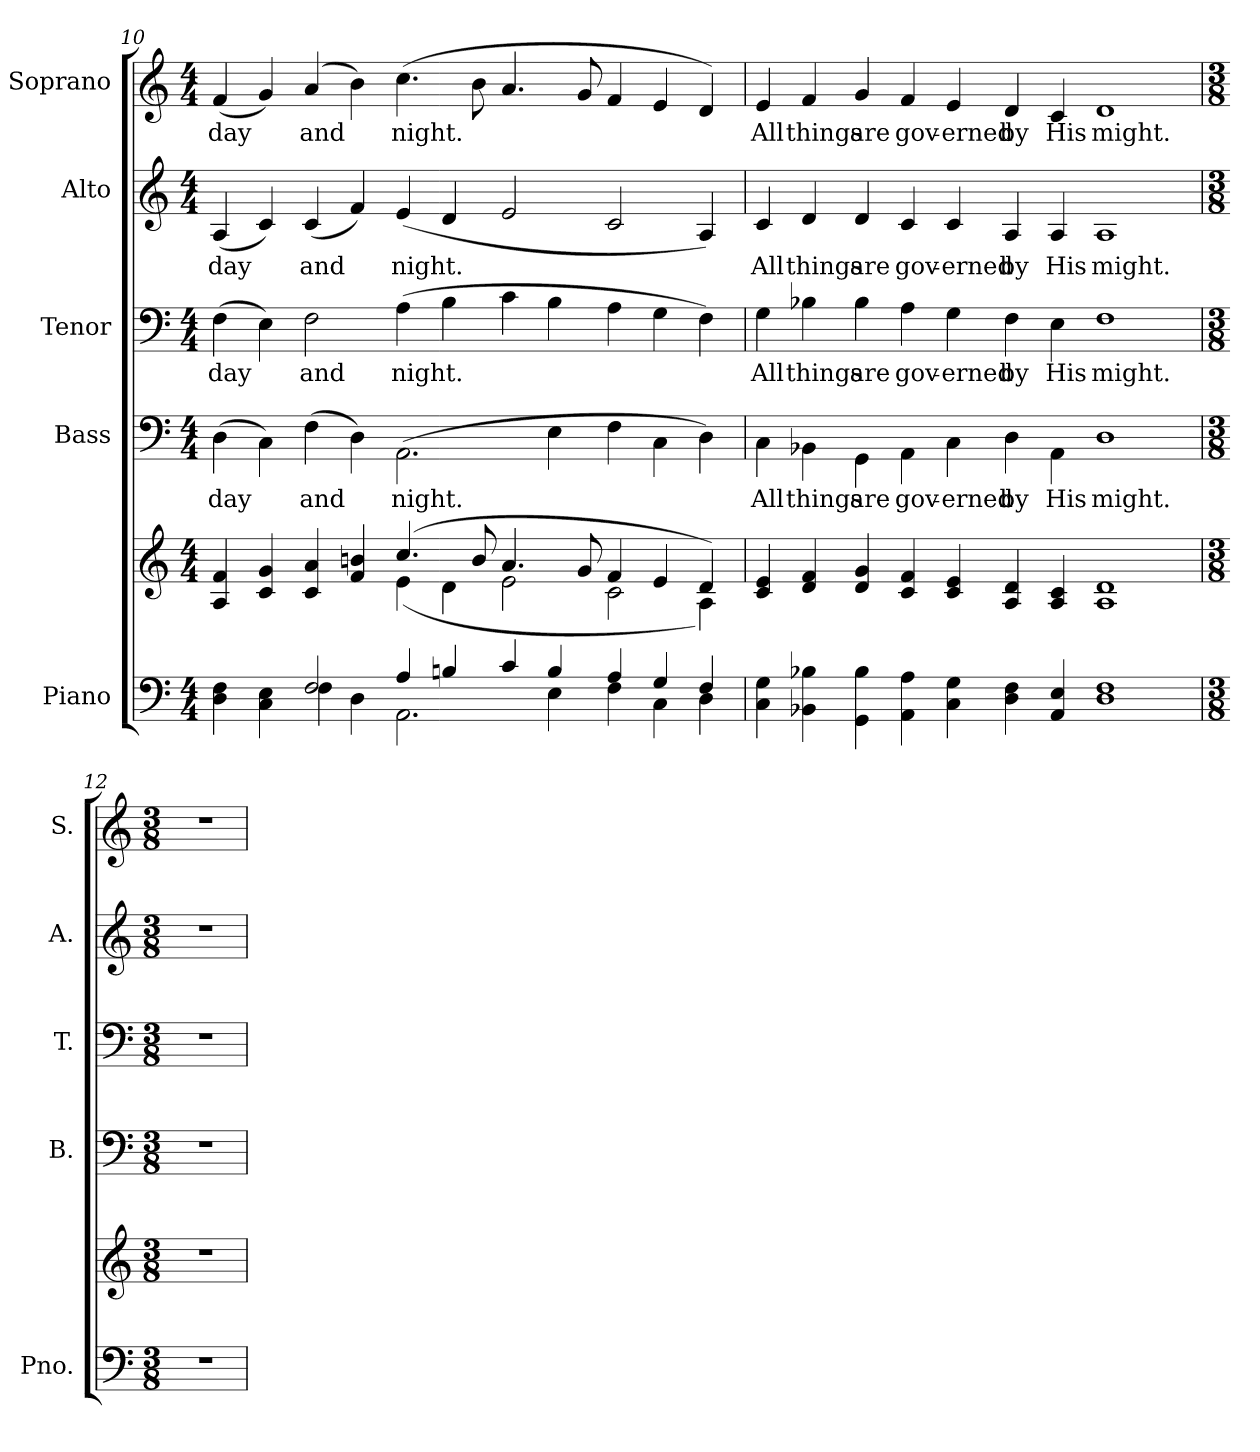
**kern	**kern	**kern	**text	**kern	**text	**kern	**text	**kern	**text
*part5	*part5	*part4	*part4	*part3	*part3	*part2	*part2	*part1	*part1
*staff6	*staff5	*staff4	*staff4	*staff3	*staff3	*staff2	*staff2	*staff1	*staff1
*I"Piano	*	*I"Bass	*	*I"Tenor	*	*I"Alto	*	*I"Soprano	*
*I'Pno.	*	*I'B.	*	*I'T.	*	*I'A.	*	*I'S.	*
!!LO:PB:g=z
*clefF4	*clefG2	*clefF4	*	*clefF4	*	*clefG2	*	*clefG2	*
*k[]	*k[]	*k[]	*	*k[]	*	*k[]	*	*k[]	*
*C:	*C:	*C:	*	*C:	*	*C:	*	*C:	*
*M4/4	*M4/4	*M4/4	*	*M4/4	*	*M4/4	*	*M4/4	*
=10	=10	=10	=10	=10	=10	=10	=10	=10	=10
*^	*^	*	*	*	*	*	*	*	*
!	!	!	!	!	!LO:LY:b:color=#000000	!	!	!	!	!	!
!	!	!	!	!	!	!	!LO:LY:b:color=#000000	!	!	!	!
!	!	!	!	!	!	!	!	!	!LO:LY:b:color=#000000	!	!
!	!	!	!	!	!	!	!	!	!	!	!LO:LY:b:color=#000000
4Di\ 4Fi	2ryy	((4Ai/ 4fi	2ryy	(4Di\	day	(4Fi\	day	(4Ai/	day	(4fi/	day
4Ci\ 4Ei	.	4ci/ 4gi	.	4Ci\)	.	4Ei\)	.	4ci/)	.	4gi/)	.
!	!	!	!	!	!LO:LY:b:color=#000000	!	!	!	!	!	!
!	!	!	!	!	!	!	!LO:LY:b:color=#000000	!	!	!	!
!	!	!	!	!	!	!	!	!	!LO:LY:b:color=#000000	!	!
!	!	!	!	!	!	!	!	!	!	!	!LO:LY:b:color=#000000
2Fi/	4Fi\	((4ci/ 4ai	2ryy	(4Fi\	and	2Fi\	and	(4ci/	and	(4ai/	and
.	4Di\	4fi/ 4bni	.	4Di\)	.	.	.	4fi/)	.	4bi\)	.
!	!	!	!	!	!LO:LY:b:color=#000000	!	!	!	!	!	!
!	!	!	!	!	!	!	!LO:LY:b:color=#000000	!	!	!	!
!	!	!	!	!	!	!	!	!	!LO:LY:b:color=#000000	!	!
!	!	!	!	!	!	!	!	!	!	!	!LO:LY:b:color=#000000
4Ai/	2.AAi\	(4.cci/	(4ei\	(2.AAi\	night.	(4Ai\	night.	(4ei/	night.	(4.cci\	night.
4Bni/	.	.	4di\	.	.	4Bi\	.	4di/	.	.	.
.	.	8bi/	.	.	.	.	.	.	.	8bi\	.
4ci/	.	4.ai/	2ei\	.	.	4ci\	.	2ei/	.	4.ai/	.
4Bi/	4Ei\	.	.	4Ei\	.	4Bi\	.	.	.	.	.
.	.	8gi/	.	.	.	.	.	.	.	8gi/	.
4Ai/	4Fi\	4fi/	2ci\	4Fi\	.	4Ai\	.	2ci/	.	4fi/	.
4Gi/	4Ci\	4ei/	.	4Ci\	.	4Gi\	.	.	.	4ei/	.
4Fi/	4Di\	4di/)	4Ai\)	4Di\)	.	4Fi\)	.	4Ai/)	.	4di/)	.
*v	*v	*	*	*	*	*	*	*	*	*	*
*	*v	*v	*	*	*	*	*	*	*	*
!!LO:PB:g=z
=11	=11	=11	=11	=11	=11	=11	=11	=11	=11
*^	*^	*	*	*	*	*	*	*	*
!	!	!	!	!	!LO:LY:b:color=#000000	!	!	!	!	!	!
*v	*v	*	*	*	*	*	*	*	*	*	*
*	*v	*v	*	*	*	*	*	*	*	*
*^	*^	*	*	*	*	*	*	*	*
!	!	!	!	!	!	!	!LO:LY:b:color=#000000	!	!	!	!
*v	*v	*	*	*	*	*	*	*	*	*	*
*	*v	*v	*	*	*	*	*	*	*	*
*^	*^	*	*	*	*	*	*	*	*
!	!	!	!	!	!	!	!	!	!LO:LY:b:color=#000000	!	!
*v	*v	*	*	*	*	*	*	*	*	*	*
*	*v	*v	*	*	*	*	*	*	*	*
*^	*^	*	*	*	*	*	*	*	*
!	!	!	!	!	!	!	!	!	!	!	!LO:LY:b:color=#000000
*v	*v	*	*	*	*	*	*	*	*	*	*
*	*v	*v	*	*	*	*	*	*	*	*
4Ci\ 4Gi	4ci/ 4ei	4Ci\	All	4Gi\	All	4ci/	All	4ei/	All
!	!	!	!LO:LY:b:color=#000000	!	!	!	!	!	!
!	!	!	!	!	!LO:LY:b:color=#000000	!	!	!	!
!	!	!	!	!	!	!	!LO:LY:b:color=#000000	!	!
!	!	!	!	!	!	!	!	!	!LO:LY:b:color=#000000
4BB-Xi\ 4B-Xi	4di/ 4fi	4BB-Xi\	things	4B-Xi\	things	4di/	things	4fi/	things
!	!	!	!LO:LY:b:color=#000000	!	!	!	!	!	!
!	!	!	!	!	!LO:LY:b:color=#000000	!	!	!	!
!	!	!	!	!	!	!	!LO:LY:b:color=#000000	!	!
!	!	!	!	!	!	!	!	!	!LO:LY:b:color=#000000
4GGi\ 4B-i	4di/ 4gi	4GGi\	are	4B-i\	are	4di/	are	4gi/	are
!	!	!	!LO:LY:b:color=#000000	!	!	!	!	!	!
!	!	!	!	!	!LO:LY:b:color=#000000	!	!	!	!
!	!	!	!	!	!	!	!LO:LY:b:color=#000000	!	!
!	!	!	!	!	!	!	!	!	!LO:LY:b:color=#000000
4AAi\ 4Ai	4ci/ 4fi	4AAi\	gov-	4Ai\	gov-	4ci/	gov-	4fi/	gov-
!	!	!	!LO:LY:b:color=#000000	!	!	!	!	!	!
!	!	!	!	!	!LO:LY:b:color=#000000	!	!	!	!
!	!	!	!	!	!	!	!LO:LY:b:color=#000000	!	!
!	!	!	!	!	!	!	!	!	!LO:LY:b:color=#000000
4Ci\ 4Gi	4ci/ 4ei	4Ci\	-erned	4Gi\	-erned	4ci/	-erned	4ei/	-erned
!	!	!	!LO:LY:b:color=#000000	!	!	!	!	!	!
!	!	!	!	!	!LO:LY:b:color=#000000	!	!	!	!
!	!	!	!	!	!	!	!LO:LY:b:color=#000000	!	!
!	!	!	!	!	!	!	!	!	!LO:LY:b:color=#000000
4Di\ 4Fi	4Ai/ 4di	4Di\	by	4Fi\	by	4Ai/	by	4di/	by
!	!	!	!LO:LY:b:color=#000000	!	!	!	!	!	!
!	!	!	!	!	!LO:LY:b:color=#000000	!	!	!	!
!	!	!	!	!	!	!	!LO:LY:b:color=#000000	!	!
!	!	!	!	!	!	!	!	!	!LO:LY:b:color=#000000
4AAi/ 4Ei	4Ai/ 4ci	4AAi\	His	4Ei\	His	4Ai/	His	4ci/	His
!	!	!	!LO:LY:b:color=#000000	!	!	!	!	!	!
!	!	!	!	!	!LO:LY:b:color=#000000	!	!	!	!
!	!	!	!	!	!	!	!LO:LY:b:color=#000000	!	!
!	!	!	!	!	!	!	!	!	!LO:LY:b:color=#000000
1Di 1Fi	1Ai 1di	1Di	might.	1Fi	might.	1Ai	might.	1di	might.
!!LO:PB:g=z
=12	=12	=12	=12	=12	=12	=12	=12	=12	=12
*M3/8	*M3/8	*M3/8	*	*M3/8	*	*M3/8	*	*M3/8	*
!LO:N:vis=1	!LO:N:vis=1	!LO:N:vis=1	!	!LO:N:vis=1	!	!LO:N:vis=1	!	!LO:N:vis=1	!
4.r	4.r	4.r	.	4.r	.	4.r	.	4.r	.
=	=	=	=	=	=	=	=	=	=
*-	*-	*-	*-	*-	*-	*-	*-	*-	*-
